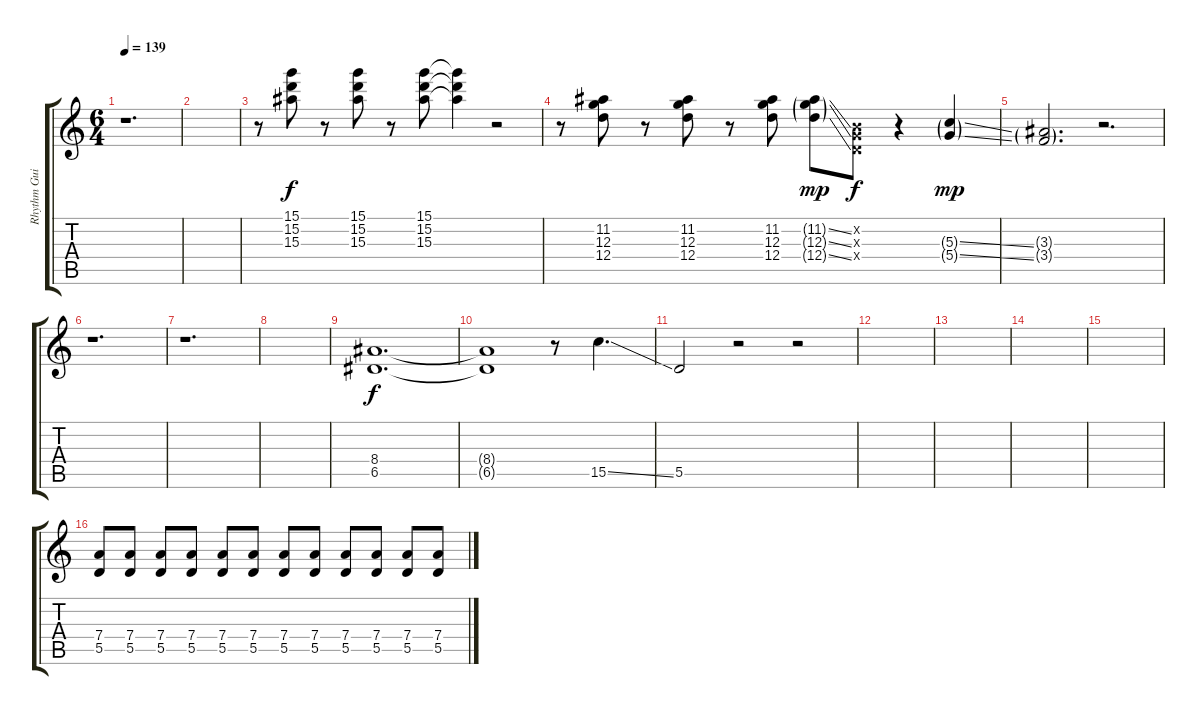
\track ("Rhythm Guitar II (David Gilmour" "Rhythm Gui") {instrument electricguitarclean}
\staff {score tabs}
\tuning (E4 B3 G3 D3 A2 E2) {hide}
\ts (6 4)
\tempo 139
\clef g2
\ks c
r.1{d dy f} |
|
r.8 (15.1 15.2 15.3).8 r.8 (15.1 15.2 15.3).8 r.8 (15.1 15.2 15.3).8 (15.1{t} 15.2{t} 15.3{t}).4 r.2 |
r.8 (11.2 12.3 12.4).8 r.8 (11.2 12.3 12.4).8 r.8 (11.2 12.3 12.4).8 (11.2{ss g} 12.3{ss g} 12.4{ss g}).8{dy mp} (0.2{x} 0.3{x} 0.4{x}).8{dy f} r.4 (5.3{ss g} 5.4{ss g}).4{dy mp} |
(3.3{g} 3.4{g}).2{d} r.2{d} |
r.1{d} |
r.1{d} |
|
(8.4 6.5).1{d dy f} |
(8.4{t} 6.5{t}).1 r.8 15.5{ss}.4{d} |
5.5.2 r.2 r.2 |
|
|
|
|
(7.4 5.5).8 (7.4 5.5).8 (7.4 5.5).8 (7.4 5.5).8 (7.4 5.5).8 (7.4 5.5).8 (7.4 5.5).8 (7.4 5.5).8 (7.4 5.5).8 (7.4 5.5).8 (7.4 5.5).8 (7.4 5.5).8
